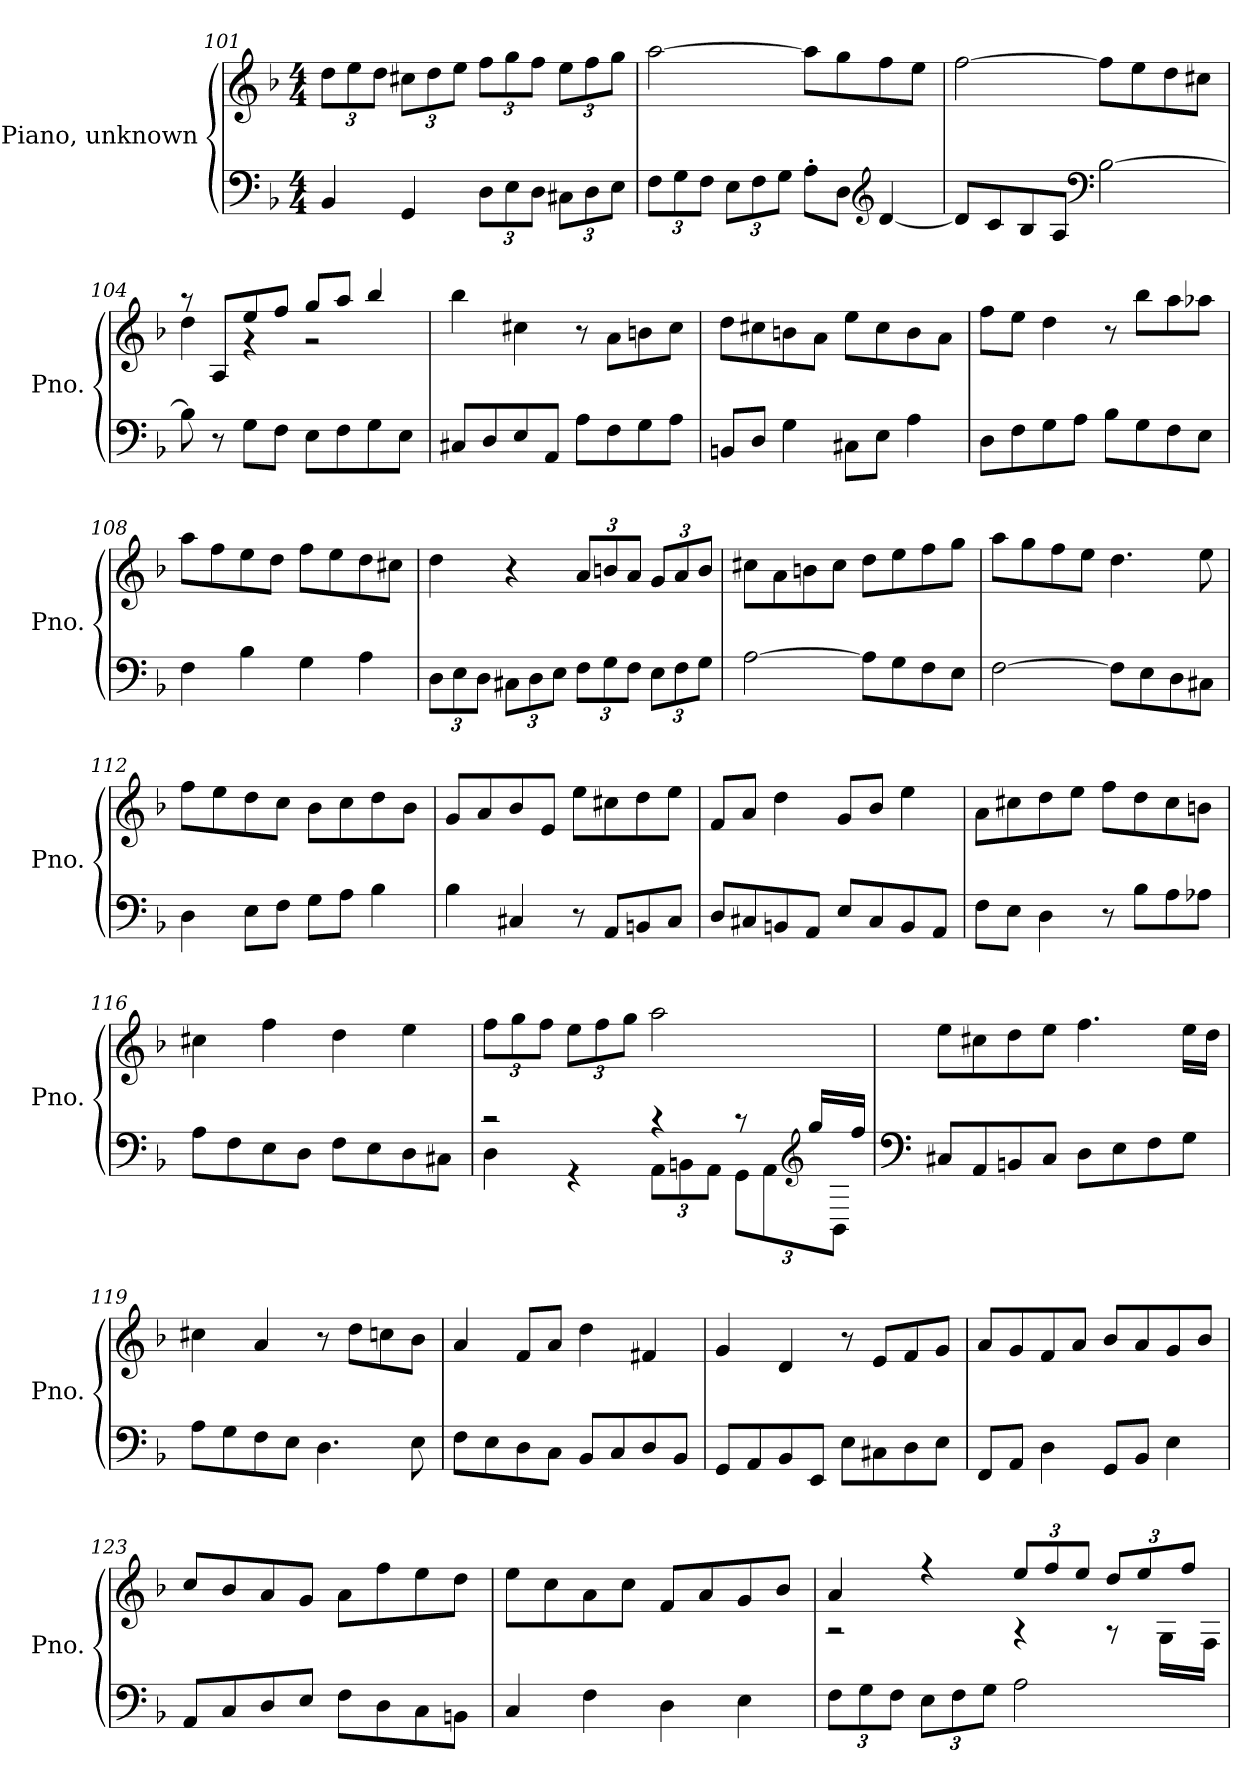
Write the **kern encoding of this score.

**kern	**kern
*part1	*part1
*staff2	*staff1
*I"Piano, unknown	*
*I'Pno.	*
*clefF4	*clefG2
*k[b-]	*k[b-]
*M4/4	*M4/4
*	*Xbrackettup
=101	=101
4BB-/	12dd\L
.	12ee\
.	12dd\J
4GG/	12cc#X\L
.	12dd\
.	12ee\J
*Xbrackettup	*
12D\L	12ff\L
12E\	12gg\
12D\J	12ff\J
12C#X\L	12ee\L
12D\	12ff\
12E\J	12gg\J
=102	=102
12F\L	[2aa\
12G\	.
12F\J	.
12E\L	.
12F\	.
12G\J	.
8A'\L	8aa\L]
8D\J	8gg\
*clefG2	*
[4d/	8ff\
.	8ee\J
!!LO:LB:g=z
=103	=103
8d/L]	[2ff\
8c/	.
8B-/	.
8A/J	.
*clefF4	*
[2B-\	8ff\L]
.	8ee\
.	8dd\
.	8cc#X\J
=104	=104
*	*^
8B-\]	8r	4dd\
8r	8A/L	.
8G\L	8ee/	4r
8F\J	8ff/J	.
8E\L	8gg/L	2r
8F\	8aa/J	.
8G\	4bb-/	.
8E\J	.	.
*	*v	*v
=105	=105
8C#X/L	4bb-\
8D/	.
8E/	4cc#X\
8AA/J	.
8A\L	8r
8F\	8a\L
8G\	8bn\
8A\J	8cc#\J
=106	=106
8BBn/L	8dd\L
8D/J	8cc#X\
4G\	8bn\
.	8a\J
8C#X\L	8ee\L
8E\J	8cc#\
4A\	8b\
.	8a\J
!!LO:LB:g=z
=107	=107
8D\L	8ff\L
8F\	8ee\J
8G\	4dd\
8A\J	.
8B-\L	8r
8G\	8bb-\L
8F\	8aa\
8E\J	8aa-X\J
=108	=108
4F\	8aa\L
.	8ff\
4B-\	8ee\
.	8dd\J
4G\	8ff\L
.	8ee\
4A\	8dd\
.	8cc#X\J
=109	=109
12D\L	4dd\
12E\	.
12D\J	.
12C#X\L	4r
12D\	.
12E\J	.
12F\L	12a/L
12G\	12bn/
12F\J	12a/J
12E\L	12g/L
12F\	12a/
12G\J	12b/J
=110	=110
[2A\	8cc#X\L
.	8a\
.	8bn\
.	8cc#\J
8A\L]	8dd\L
8G\	8ee\
8F\	8ff\
8E\J	8gg\J
!!LO:LB:g=z
=111	=111
[2F\	8aa\L
.	8gg\
.	8ff\
.	8ee\J
8F\L]	4.dd\
8E\	.
8D\	.
8C#X\J	8ee\
=112	=112
4D\	8ff\L
.	8ee\
8E\L	8dd\
8F\J	8cc\J
8G\L	8b-\L
8A\J	8cc\
4B-\	8dd\
.	8b-\J
=113	=113
4B-\	8g/L
.	8a/
4C#X/	8b-/
.	8e/J
8r	8ee\L
8AA/L	8cc#X\
8BBn/	8dd\
8C#/J	8ee\J
=114	=114
8D/L	8f/L
8C#X/	8a/J
8BBn/	4dd\
8AA/J	.
8E/L	8g/L
8C#/	8b-/J
8BB/	4ee\
8AA/J	.
!!LO:PB:g=z
=115	=115
8F\L	8a\L
8E\J	8cc#X\
4D\	8dd\
.	8ee\J
8r	8ff\L
8B-\L	8dd\
8A\	8cc#\
8A-X\J	8bn\J
=116	=116
8A\L	4cc#X\
8F\	.
8E\	4ff\
8D\J	.
8F\L	4dd\
8E\	.
8D\	4ee\
8C#X\J	.
=117	=117
*^	*
2r	4D\	12ff\L
.	.	12gg\
.	.	12ff\J
.	4r	12ee\L
.	.	12ff\
.	.	12gg\J
4r	12AA\L	2aa\
.	12BBn\	.
.	12AA\J	.
8r	12GG\L	.
.	12AA\	.
*clefG2	*	*
16gg/LL	.	.
.	12BB\J	.
16ff/JJ	.	.
*v	*v	*
!!LO:LB:g=z
=118	=118
*clefF4	*
8C#X/L	8ee\L
8AA/	8cc#X\
8BBn/	8dd\
8C#/J	8ee\J
8D\L	4.ff\
8E\	.
8F\	.
8G\J	16ee\LL
.	16dd\JJ
=119	=119
8A\L	4cc#X\
8G\	.
8F\	4a/
8E\J	.
4.D\	8r
.	8dd\L
.	8ccn\
8E\	8b-\J
=120	=120
8F\L	4a/
8E\	.
8D\	8f/L
8C\J	8a/J
8BB-/L	4dd\
8C/	.
8D/	4f#X/
8BB-/J	.
=121	=121
8GG/L	4g/
8AA/	.
8BB-/	4d/
8EE/J	.
8E\L	8r
8C#X\	8e/L
8D\	8f/
8E\J	8g/J
!!LO:LB:g=z
=122	=122
8FF/L	8a/L
8AA/J	8g/
4D\	8f/
.	8a/J
8GG/L	8b-/L
8BB-/J	8a/
4E\	8g/
.	8b-/J
=123	=123
8AA/L	8cc/L
8C/	8b-/
8D/	8a/
8E/J	8g/J
8F\L	8a\L
8D\	8ff\
8C\	8ee\
8BBn\J	8dd\J
=124	=124
4C/	8ee\L
.	8cc\
4F\	8a\
.	8cc\J
4D\	8f/L
.	8a/
4E\	8g/
.	8b-/J
=125	=125
*	*^
12F\L	4a/	2r
12G\	.	.
12F\J	.	.
12E\L	4r	.
12F\	.	.
12G\J	.	.
2A\	12ee/L	4r
.	12ff/	.
.	12ee/J	.
.	12dd/L	8r
.	12ee/	.
.	.	16G\LL
.	12ff/J	.
.	.	16F\JJ
*	*v	*v
=	=
*-	*-
